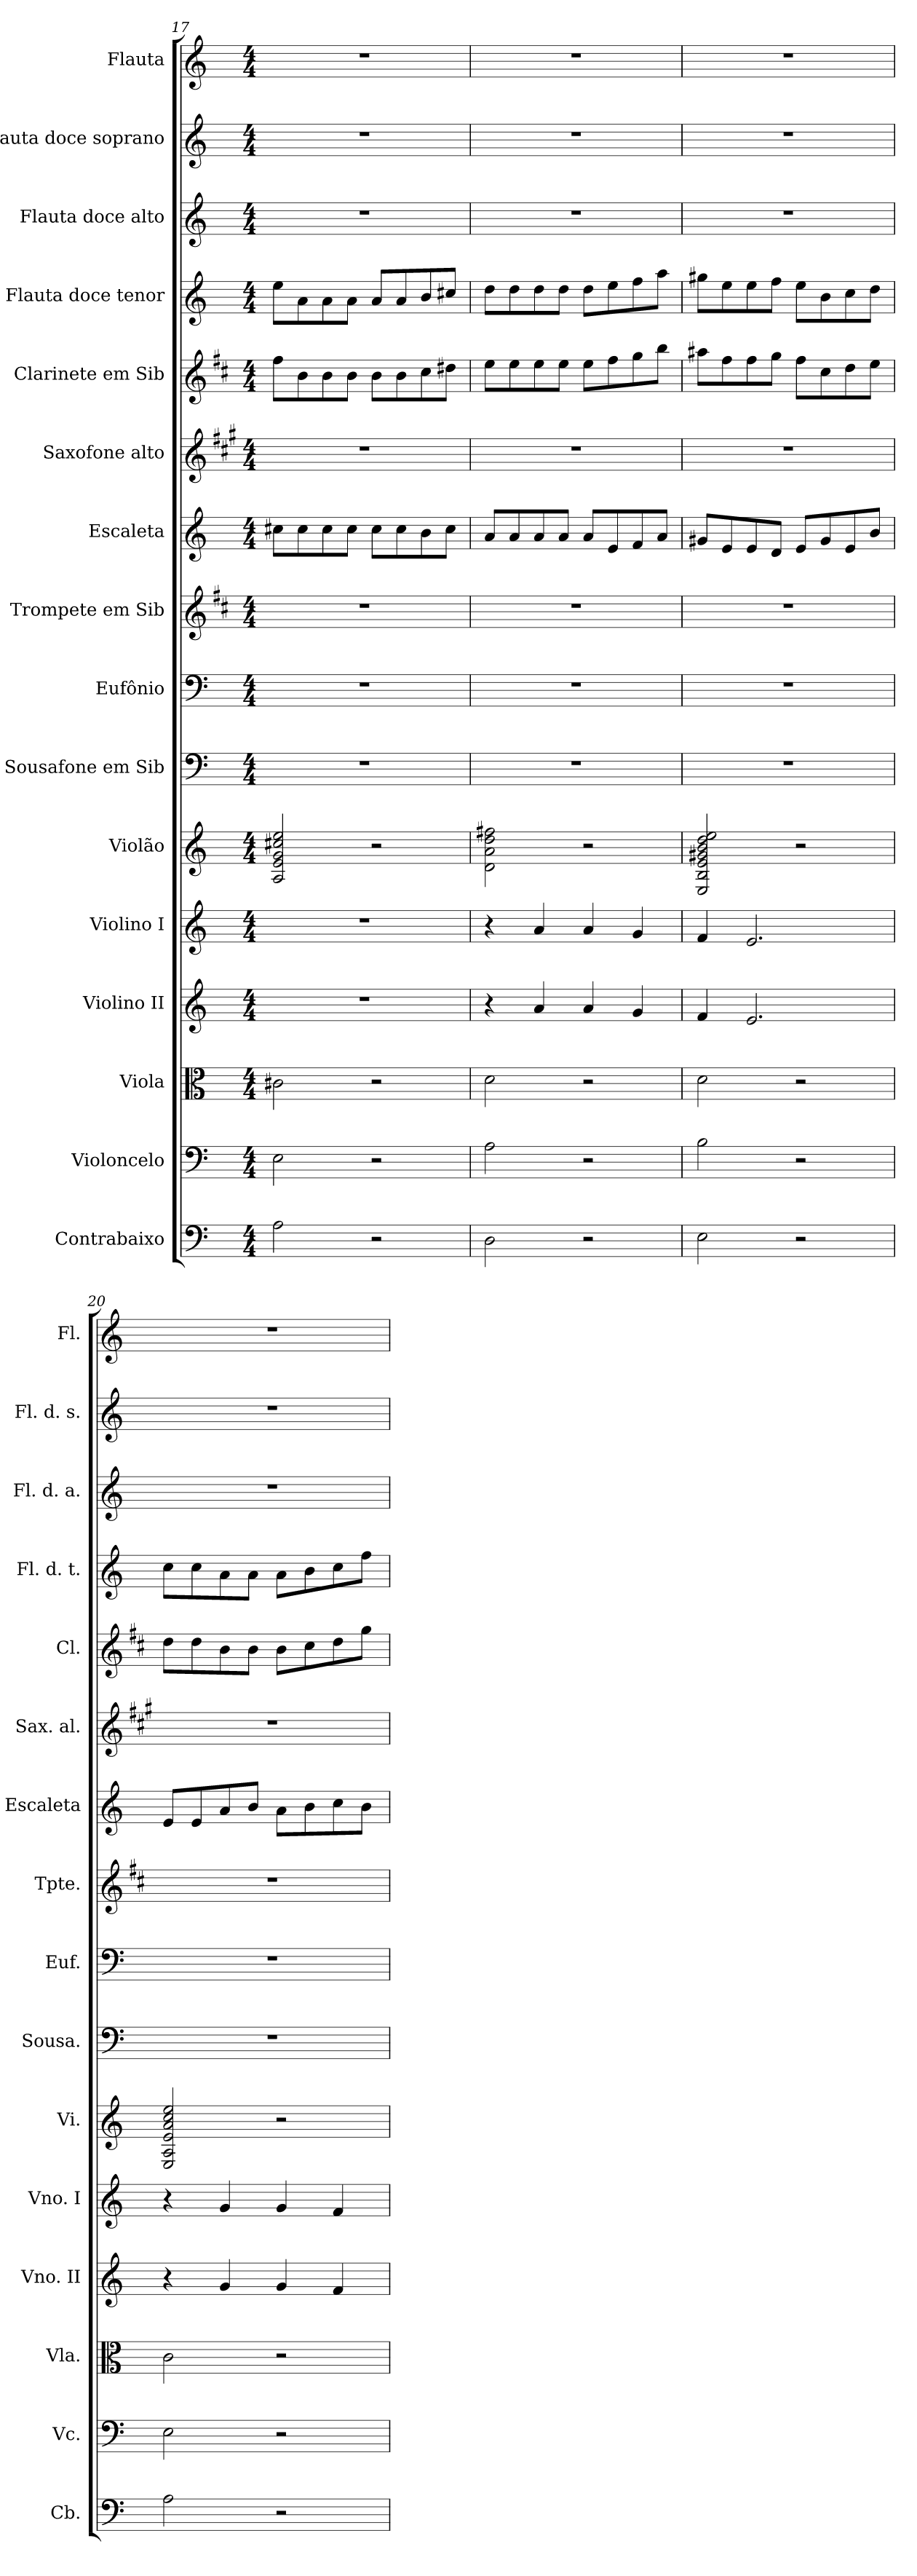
**kern	**kern	**kern	**kern	**kern	**kern	**kern	**kern	**kern	**kern	**kern	**kern	**kern	**kern	**kern	**kern
*part16	*part15	*part14	*part13	*part12	*part11	*part10	*part9	*part8	*part7	*part6	*part5	*part4	*part3	*part2	*part1
*staff16	*staff15	*staff14	*staff13	*staff12	*staff11	*staff10	*staff9	*staff8	*staff7	*staff6	*staff5	*staff4	*staff3	*staff2	*staff1
*I"Contrabaixo	*I"Violoncelo	*I"Viola	*I"Violino II	*I"Violino I	*I"Violão	*I"Sousafone em Sib	*I"Eufônio	*I"Trompete em Sib	*I"Escaleta	*I"Saxofone alto	*I"Clarinete em Sib	*I"Flauta doce tenor	*I"Flauta doce alto	*I"Flauta doce soprano	*I"Flauta
*I'Cb.	*I'Vc.	*I'Vla.	*I'Vno. II	*I'Vno. I	*I'Vi.	*I'Sousa.	*I'Euf.	*I'Tpte.	*I'Escaleta	*I'Sax. al.	*I'Cl.	*I'Fl. d. t.	*I'Fl. d. a.	*I'Fl. d. s.	*I'Fl.
*clefF4	*clefF4	*clefC3	*clefG2	*clefG2	*clefG2	*clefF4	*clefF4	*clefG2	*clefG2	*clefG2	*clefG2	*clefG2	*clefG2	*clefG2	*clefG2
*ITrd7c12	*	*	*	*	*ITrd7c12	*ITrd8c14	*	*ITrd1c2	*	*ITrd5c9	*ITrd1c2	*	*	*ITrd-7c-12	*
*k[]	*k[]	*k[]	*k[]	*k[]	*k[]	*k[]	*k[]	*k[]	*k[]	*k[]	*k[]	*k[]	*k[]	*k[]	*k[]
*C:	*C:	*C:	*C:	*C:	*C:	*C:	*C:	*C:	*C:	*C:	*C:	*C:	*C:	*C:	*C:
*M4/4	*M4/4	*M4/4	*M4/4	*M4/4	*M4/4	*M4/4	*M4/4	*M4/4	*M4/4	*M4/4	*M4/4	*M4/4	*M4/4	*M4/4	*M4/4
=17	=17	=17	=17	=17	=17	=17	=17	=17	=17	=17	=17	=17	=17	=17	=17
2AAi\	2Ei\	2c#Xi\	1r	1r	2AAi/ 2Ei 2Gi 2c#Xi 2ei	1r	1r	1r	8cc#Xi\L	1r	8eei\L	8eei\L	1r	1r	1r
.	.	.	.	.	.	.	.	.	8cc#i\	.	8ai\	8ai\	.	.	.
.	.	.	.	.	.	.	.	.	8cc#i\	.	8ai\	8ai\	.	.	.
.	.	.	.	.	.	.	.	.	8cc#i\J	.	8ai\J	8ai\J	.	.	.
2r	2r	2r	.	.	2r	.	.	.	8cc#i\L	.	8ai\L	8ai/L	.	.	.
.	.	.	.	.	.	.	.	.	8cc#i\	.	8ai\	8ai/	.	.	.
.	.	.	.	.	.	.	.	.	8bi\	.	8bi\	8bi/	.	.	.
.	.	.	.	.	.	.	.	.	8cc#i\J	.	8cc#Xi\J	8cc#Xi/J	.	.	.
=18	=18	=18	=18	=18	=18	=18	=18	=18	=18	=18	=18	=18	=18	=18	=18
2DDi\	2Ai\	2di\	4r	4r	2Di\ 2Ai 2di 2f#Xi	1r	1r	1r	8ai/L	1r	8ddi\L	8ddi\L	1r	1r	1r
.	.	.	.	.	.	.	.	.	8ai/	.	8ddi\	8ddi\	.	.	.
.	.	.	4ai/	4ai/	.	.	.	.	8ai/	.	8ddi\	8ddi\	.	.	.
.	.	.	.	.	.	.	.	.	8ai/J	.	8ddi\J	8ddi\J	.	.	.
2r	2r	2r	4ai/	4ai/	2r	.	.	.	8ai/L	.	8ddi\L	8ddi\L	.	.	.
.	.	.	.	.	.	.	.	.	8ei/	.	8eei\	8eei\	.	.	.
.	.	.	4gi/	4gi/	.	.	.	.	8fi/	.	8ffi\	8ffi\	.	.	.
.	.	.	.	.	.	.	.	.	8ai/J	.	8aai\J	8aai\J	.	.	.
=19	=19	=19	=19	=19	=19	=19	=19	=19	=19	=19	=19	=19	=19	=19	=19
2EEi\	2Bi\	2di\	4fi/	4fi/	2EEi/ 2BBi 2Ei 2G#Xi 2Bi 2di 2ei	1r	1r	1r	8g#Xi/L	1r	8gg#Xi\L	8gg#Xi\L	1r	1r	1r
.	.	.	.	.	.	.	.	.	8ei/	.	8eei\	8eei\	.	.	.
.	.	.	2.ei/	2.ei/	.	.	.	.	8ei/	.	8eei\	8eei\	.	.	.
.	.	.	.	.	.	.	.	.	8di/J	.	8ffi\J	8ffi\J	.	.	.
2r	2r	2r	.	.	2r	.	.	.	8ei/L	.	8eei\L	8eei\L	.	.	.
.	.	.	.	.	.	.	.	.	8g#i/	.	8bi\	8bi\	.	.	.
.	.	.	.	.	.	.	.	.	8ei/	.	8cci\	8cci\	.	.	.
.	.	.	.	.	.	.	.	.	8bi/J	.	8ddi\J	8ddi\J	.	.	.
!!LO:PB:g=z
=20	=20	=20	=20	=20	=20	=20	=20	=20	=20	=20	=20	=20	=20	=20	=20
2AAi\	2Ei\	2ci\	4r	4r	2EEi/ 2AAi 2Ei 2Ai 2ci 2ei	1r	1r	1r	8ei/L	1r	8cci\L	8cci\L	1r	1r	1r
.	.	.	.	.	.	.	.	.	8ei/	.	8cci\	8cci\	.	.	.
.	.	.	4gi/	4gi/	.	.	.	.	8ai/	.	8ai\	8ai\	.	.	.
.	.	.	.	.	.	.	.	.	8bi/J	.	8ai\J	8ai\J	.	.	.
2r	2r	2r	4gi/	4gi/	2r	.	.	.	8ai\L	.	8ai\L	8ai\L	.	.	.
.	.	.	.	.	.	.	.	.	8bi\	.	8bi\	8bi\	.	.	.
.	.	.	4fi/	4fi/	.	.	.	.	8cci\	.	8cci\	8cci\	.	.	.
.	.	.	.	.	.	.	.	.	8bi\J	.	8ffi\J	8ffi\J	.	.	.
=	=	=	=	=	=	=	=	=	=	=	=	=	=	=	=
*-	*-	*-	*-	*-	*-	*-	*-	*-	*-	*-	*-	*-	*-	*-	*-
